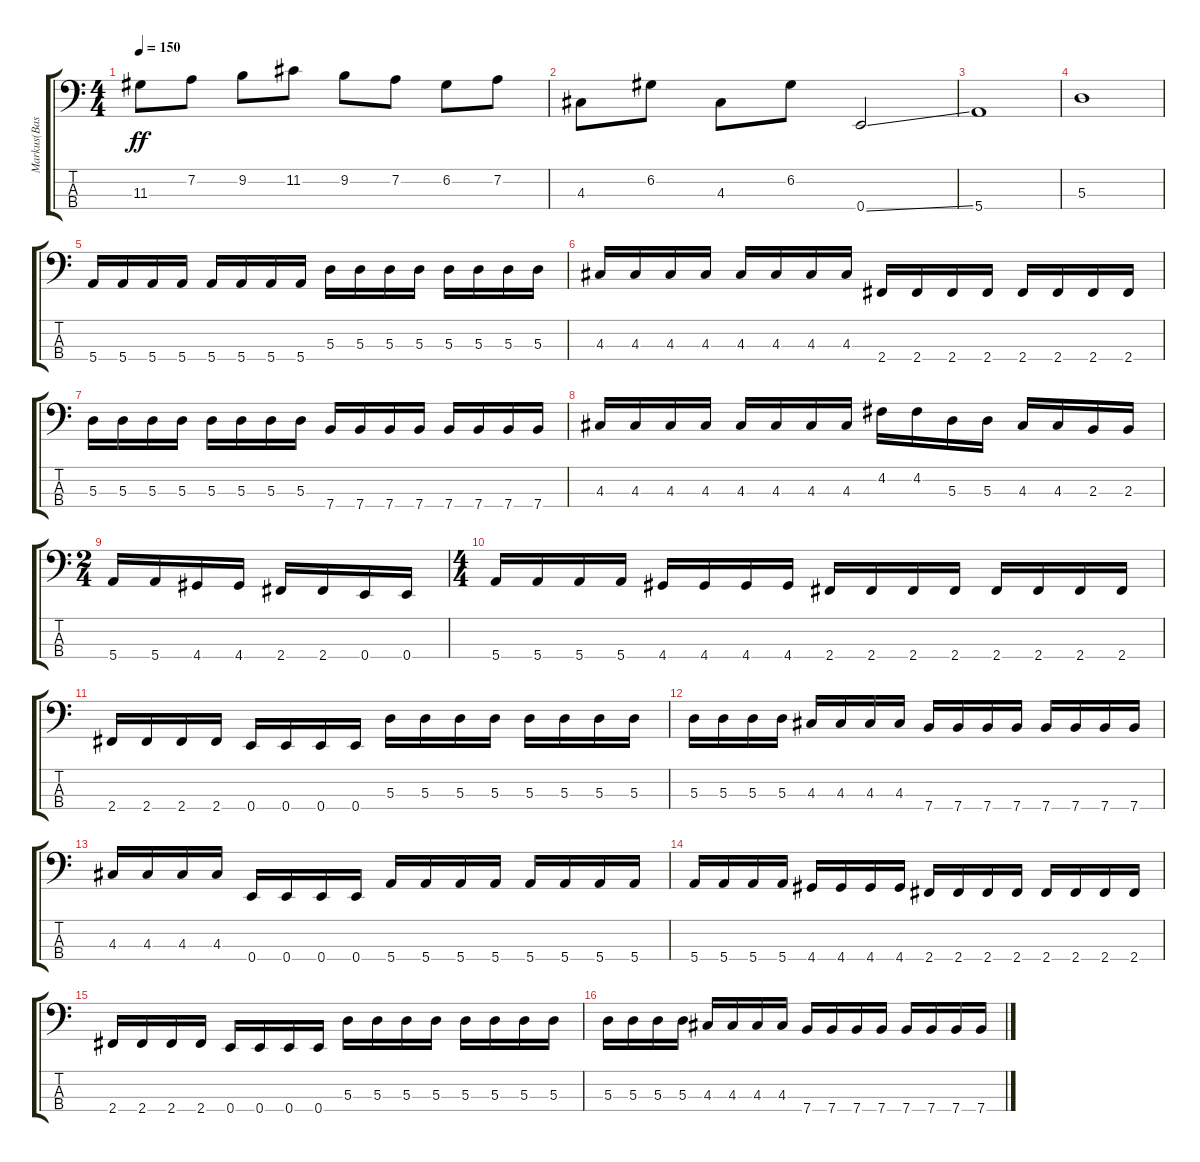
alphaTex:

\track ("Markus(Bass)" "Markus(Bas") {instrument electricbassfinger}
\staff {score tabs}
\tuning (G2 D2 A1 E1) {hide}
\ts (4 4)
\tempo 150
\clef f4
\ks c
11.3.8{dy ff} 7.2.8 9.2.8 11.2.8 9.2.8 7.2.8 6.2.8 7.2.8 |
4.3.8 6.2.8 4.3.8 6.2.8 0.4{ss}.2 |
5.4.1 |
5.3.1 |
5.4.16 5.4.16 5.4.16 5.4.16 5.4.16 5.4.16 5.4.16 5.4.16 5.3.16 5.3.16 5.3.16 5.3.16 5.3.16 5.3.16 5.3.16 5.3.16 |
4.3.16 4.3.16 4.3.16 4.3.16 4.3.16 4.3.16 4.3.16 4.3.16 2.4.16 2.4.16 2.4.16 2.4.16 2.4.16 2.4.16 2.4.16 2.4.16 |
5.3.16 5.3.16 5.3.16 5.3.16 5.3.16 5.3.16 5.3.16 5.3.16 7.4.16 7.4.16 7.4.16 7.4.16 7.4.16 7.4.16 7.4.16 7.4.16 |
4.3.16 4.3.16 4.3.16 4.3.16 4.3.16 4.3.16 4.3.16 4.3.16 4.2.16 4.2.16 5.3.16 5.3.16 4.3.16 4.3.16 2.3.16 2.3.16 |
\ts (2 4)
5.4.16 5.4.16 4.4.16 4.4.16 2.4.16 2.4.16 0.4.16 0.4.16 |
\ts (4 4)
5.4.16 5.4.16 5.4.16 5.4.16 4.4.16 4.4.16 4.4.16 4.4.16 2.4.16 2.4.16 2.4.16 2.4.16 2.4.16 2.4.16 2.4.16 2.4.16 |
2.4.16 2.4.16 2.4.16 2.4.16 0.4.16 0.4.16 0.4.16 0.4.16 5.3.16 5.3.16 5.3.16 5.3.16 5.3.16 5.3.16 5.3.16 5.3.16 |
5.3.16 5.3.16 5.3.16 5.3.16 4.3.16 4.3.16 4.3.16 4.3.16 7.4.16 7.4.16 7.4.16 7.4.16 7.4.16 7.4.16 7.4.16 7.4.16 |
4.3.16 4.3.16 4.3.16 4.3.16 0.4.16 0.4.16 0.4.16 0.4.16 5.4.16 5.4.16 5.4.16 5.4.16 5.4.16 5.4.16 5.4.16 5.4.16 |
5.4.16 5.4.16 5.4.16 5.4.16 4.4.16 4.4.16 4.4.16 4.4.16 2.4.16 2.4.16 2.4.16 2.4.16 2.4.16 2.4.16 2.4.16 2.4.16 |
2.4.16 2.4.16 2.4.16 2.4.16 0.4.16 0.4.16 0.4.16 0.4.16 5.3.16 5.3.16 5.3.16 5.3.16 5.3.16 5.3.16 5.3.16 5.3.16 |
5.3.16 5.3.16 5.3.16 5.3.16 4.3.16 4.3.16 4.3.16 4.3.16 7.4.16 7.4.16 7.4.16 7.4.16 7.4.16 7.4.16 7.4.16 7.4.16
